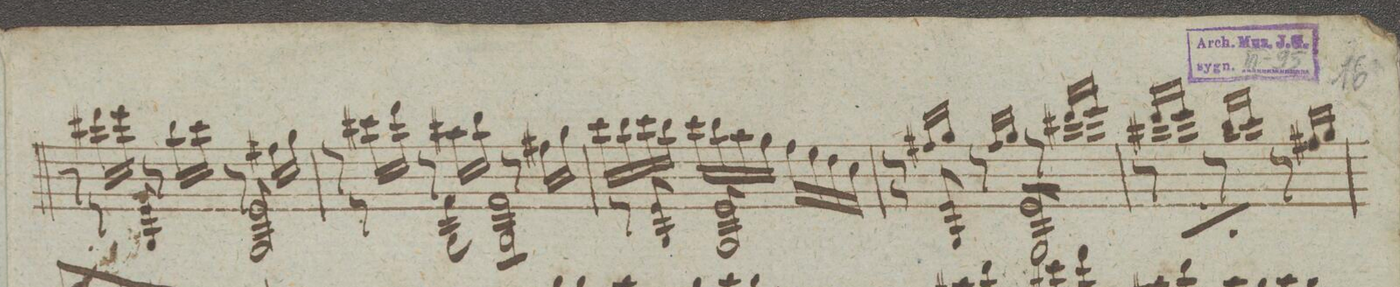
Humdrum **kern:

**kern	**dynam
*I"Violino Imo	*
*clefG2	*
*k[]	*
*met(c)	*
*M3/4	*
*^	*
8r	8r	.
16ddd#X\LL	8e/ 8G/	.
16eee\JJ	.	.
*	*tremolo	*
8r	8e/ 8G/L	.
16bb\LL	8e/ 8G/	.
16ccc\JJ	.	.
8r	8e/ 8G/	.
16ff#X\LL	8e/ 8G/J	.
16gg\JJ	.	.
*	*Xtremolo	*
=34	=34	=34
8r	8r	.
16ccc#X\LL	8f\ 8G\	.
16ddd\JJ	.	.
*	*tremolo	*
8r	8f\ 8G\L	.
16aa#X\LL	8f\ 8G\	.
16bb\JJ	.	.
8r	8f\ 8G\	.
16ff#X\LL	8f\ 8G\J	.
16gg\JJ	.	.
*	*Xtremolo	*
=35	=35	=35
16ccc\LL	8r	.
16bb\	.	.
16ccc\	8e/ 8G/	.
16bb\JJ	.	.
*	*tremolo	*
16ccc\LL	8e/ 8G/L	.
16bb\	.	.
16aa\	8e/ 8G/	.
16gg\JJ	.	.
16ff\LL	8e/ 8G/	.
16ee\	.	.
16dd\	8e/ 8G/J	.
16cc\JJ	.	.
*	*Xtremolo	*
=36	=36	=36
8r	8r	.
16ff#X/LL	8e/ 8G/	.
16gg/JJ	.	.
*	*tremolo	*
8r	8e/ 8G/L	.
16ff#/LL	8e/ 8G/	.
16gg/JJ	.	.
8r	8e/ 8G/	.
16ddd#X/LL	8e/ 8G/J	.
16eee/JJ	.	.
*	*Xtremolo	*
=37	=37	=37
*	*rep	*
8r	8r	.
16ddd#X/LL	8e/ 8G/	.
16eee/JJ	.	.
*	*tremolo	*
8r	8e/ 8G/L	.
16bb/LL	8e/ 8G/	.
16ccc/JJ	.	.
8r	8e/ 8G/	.
16ff#X/LL	8e/ 8G/J	.
16gg/JJ	.	.
*	*Xtremolo	*
*	*Xrep	*
=38	=38	=38
*-	*-	*-
